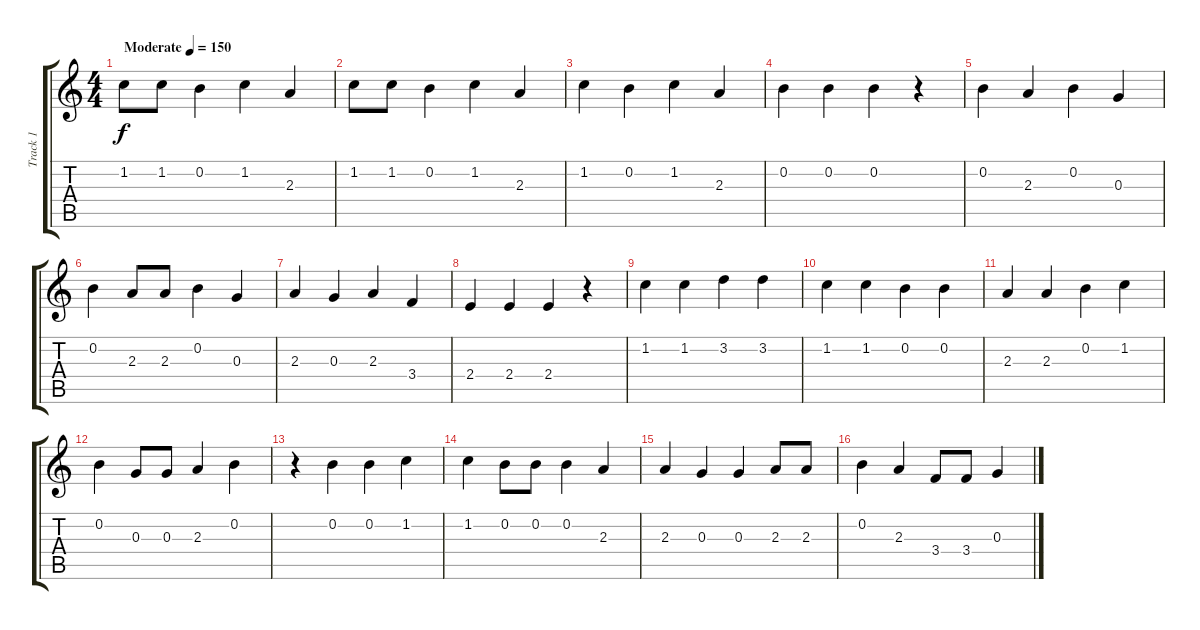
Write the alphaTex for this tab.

\track ("Track 1" "Track 1") {instrument acousticguitarsteel}
\staff {score tabs}
\tuning (E4 B3 G3 D3 A2 E2) {hide}
\ts (4 4)
\tempo (150 "Moderate")
\clef g2
\ks c
1.2.8{dy f instrument acousticguitarsteel} 1.2.8 0.2.4 1.2.4 2.3.4 |
1.2.8 1.2.8 0.2.4 1.2.4 2.3.4 |
1.2.4 0.2.4 1.2.4 2.3.4 |
0.2.4 0.2.4 0.2.4 r.4 |
0.2.4 2.3.4 0.2.4 0.3.4 |
0.2.4 2.3.8 2.3.8 0.2.4 0.3.4 |
2.3.4 0.3.4 2.3.4 3.4.4 |
2.4.4 2.4.4 2.4.4 r.4 |
1.2.4 1.2.4 3.2.4 3.2.4 |
1.2.4 1.2.4 0.2.4 0.2.4 |
2.3.4 2.3.4 0.2.4 1.2.4 |
0.2.4 0.3.8 0.3.8 2.3.4 0.2.4 |
r.4 0.2.4 0.2.4 1.2.4 |
1.2.4 0.2.8 0.2.8 0.2.4 2.3.4 |
2.3.4 0.3.4 0.3.4 2.3.8 2.3.8 |
0.2.4 2.3.4 3.4.8 3.4.8 0.3.4
